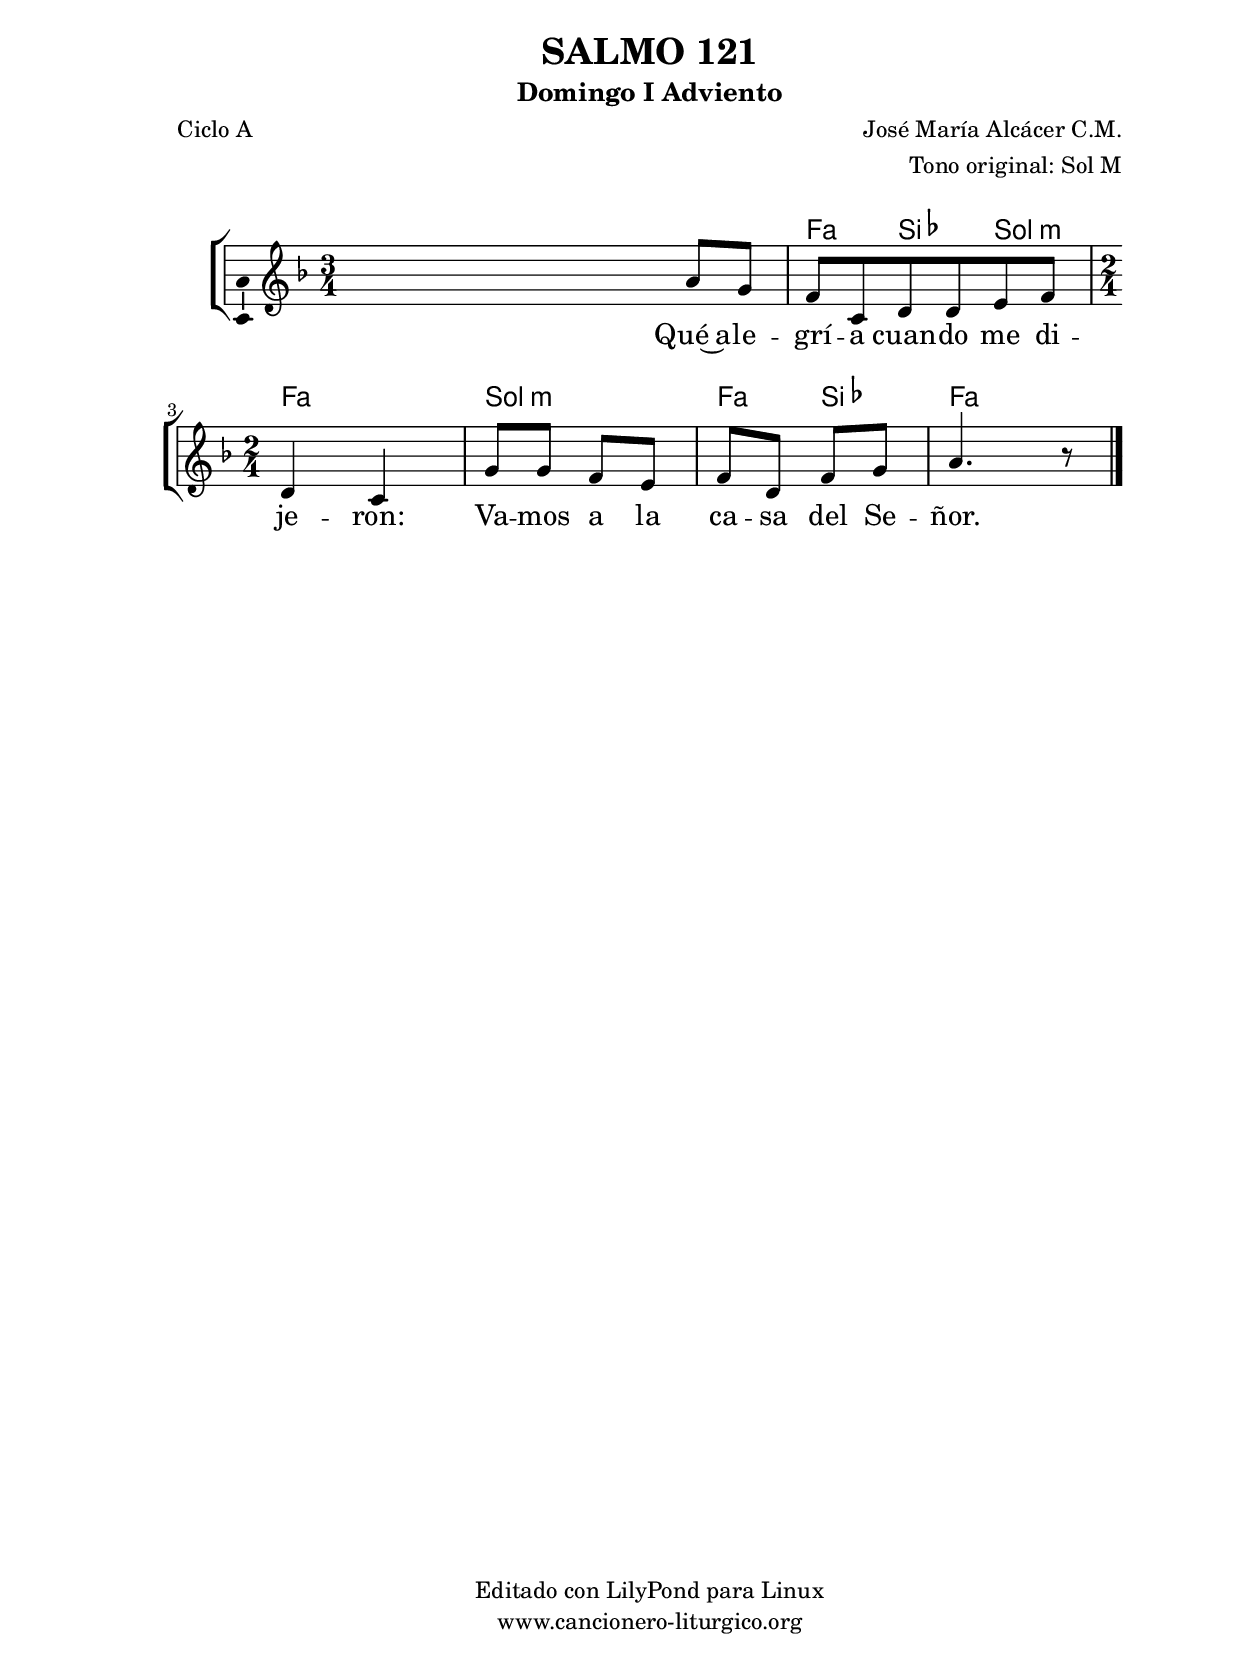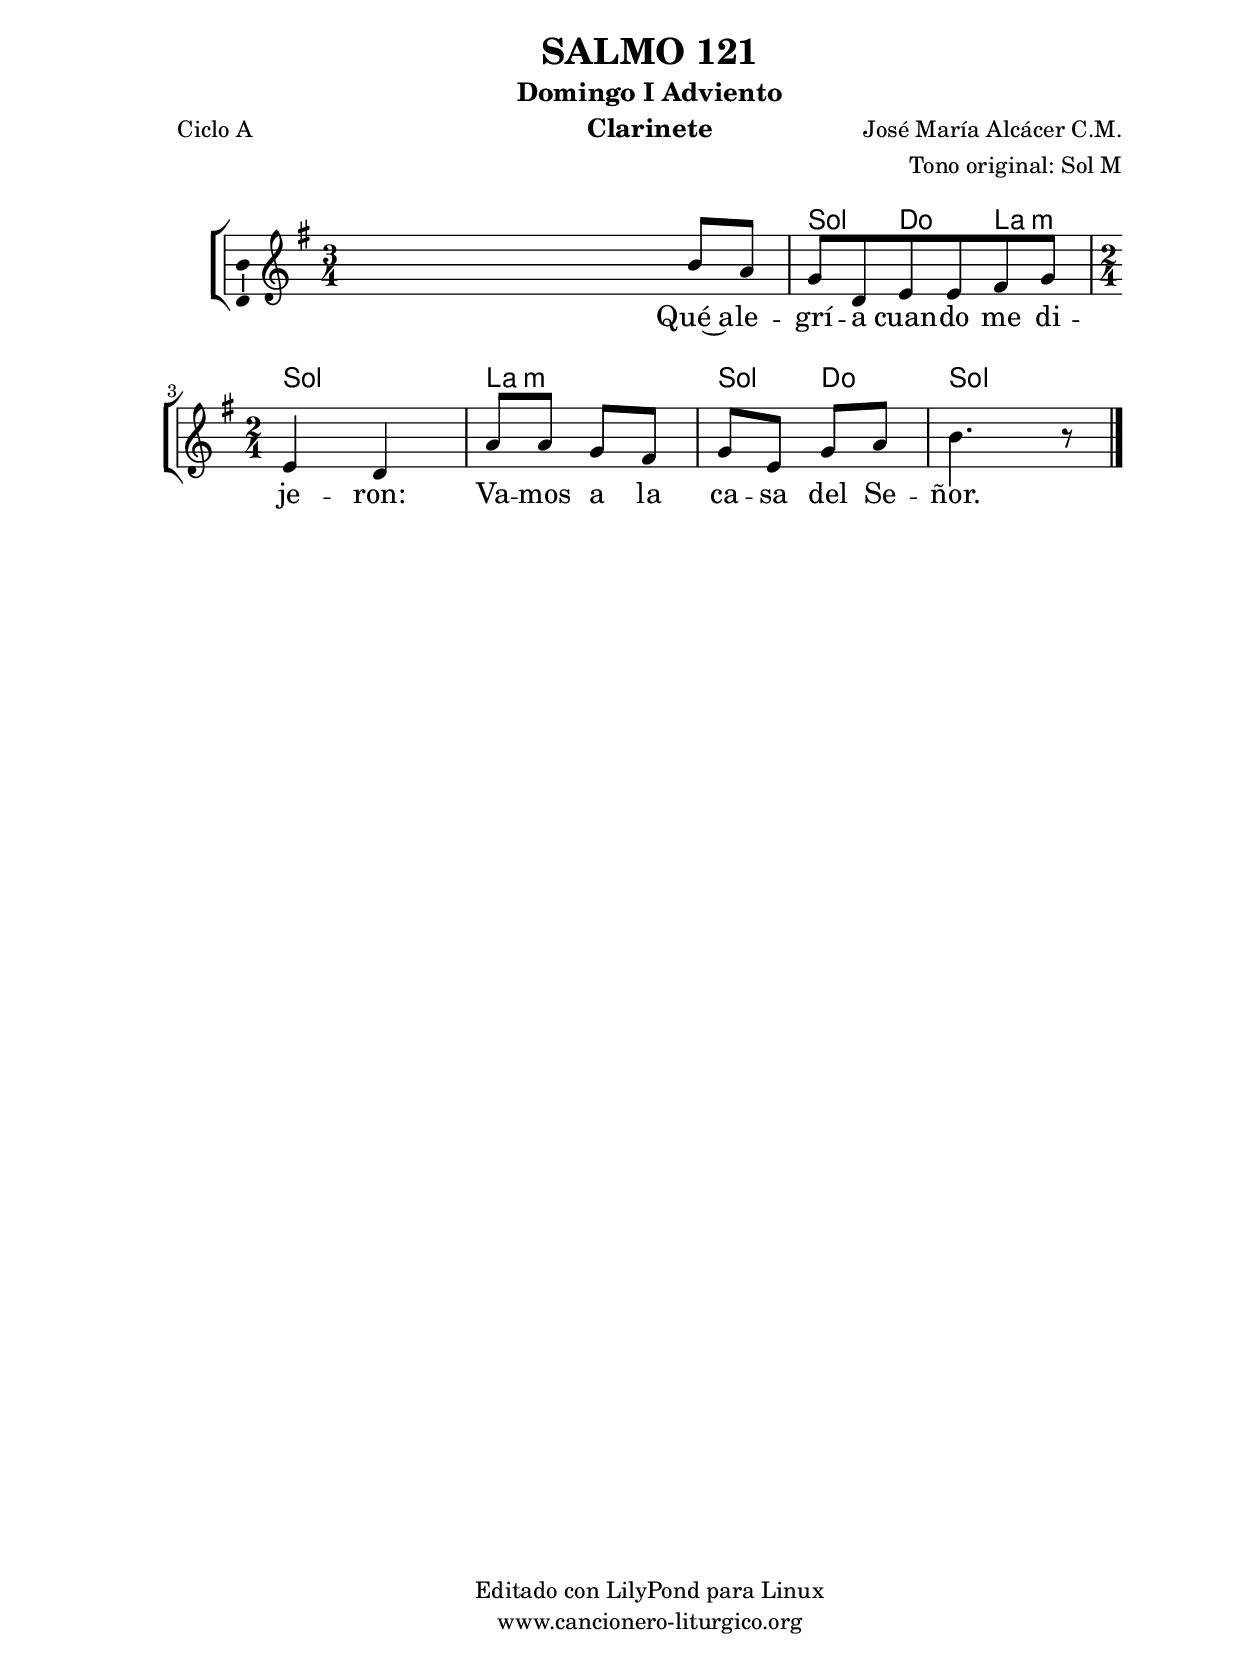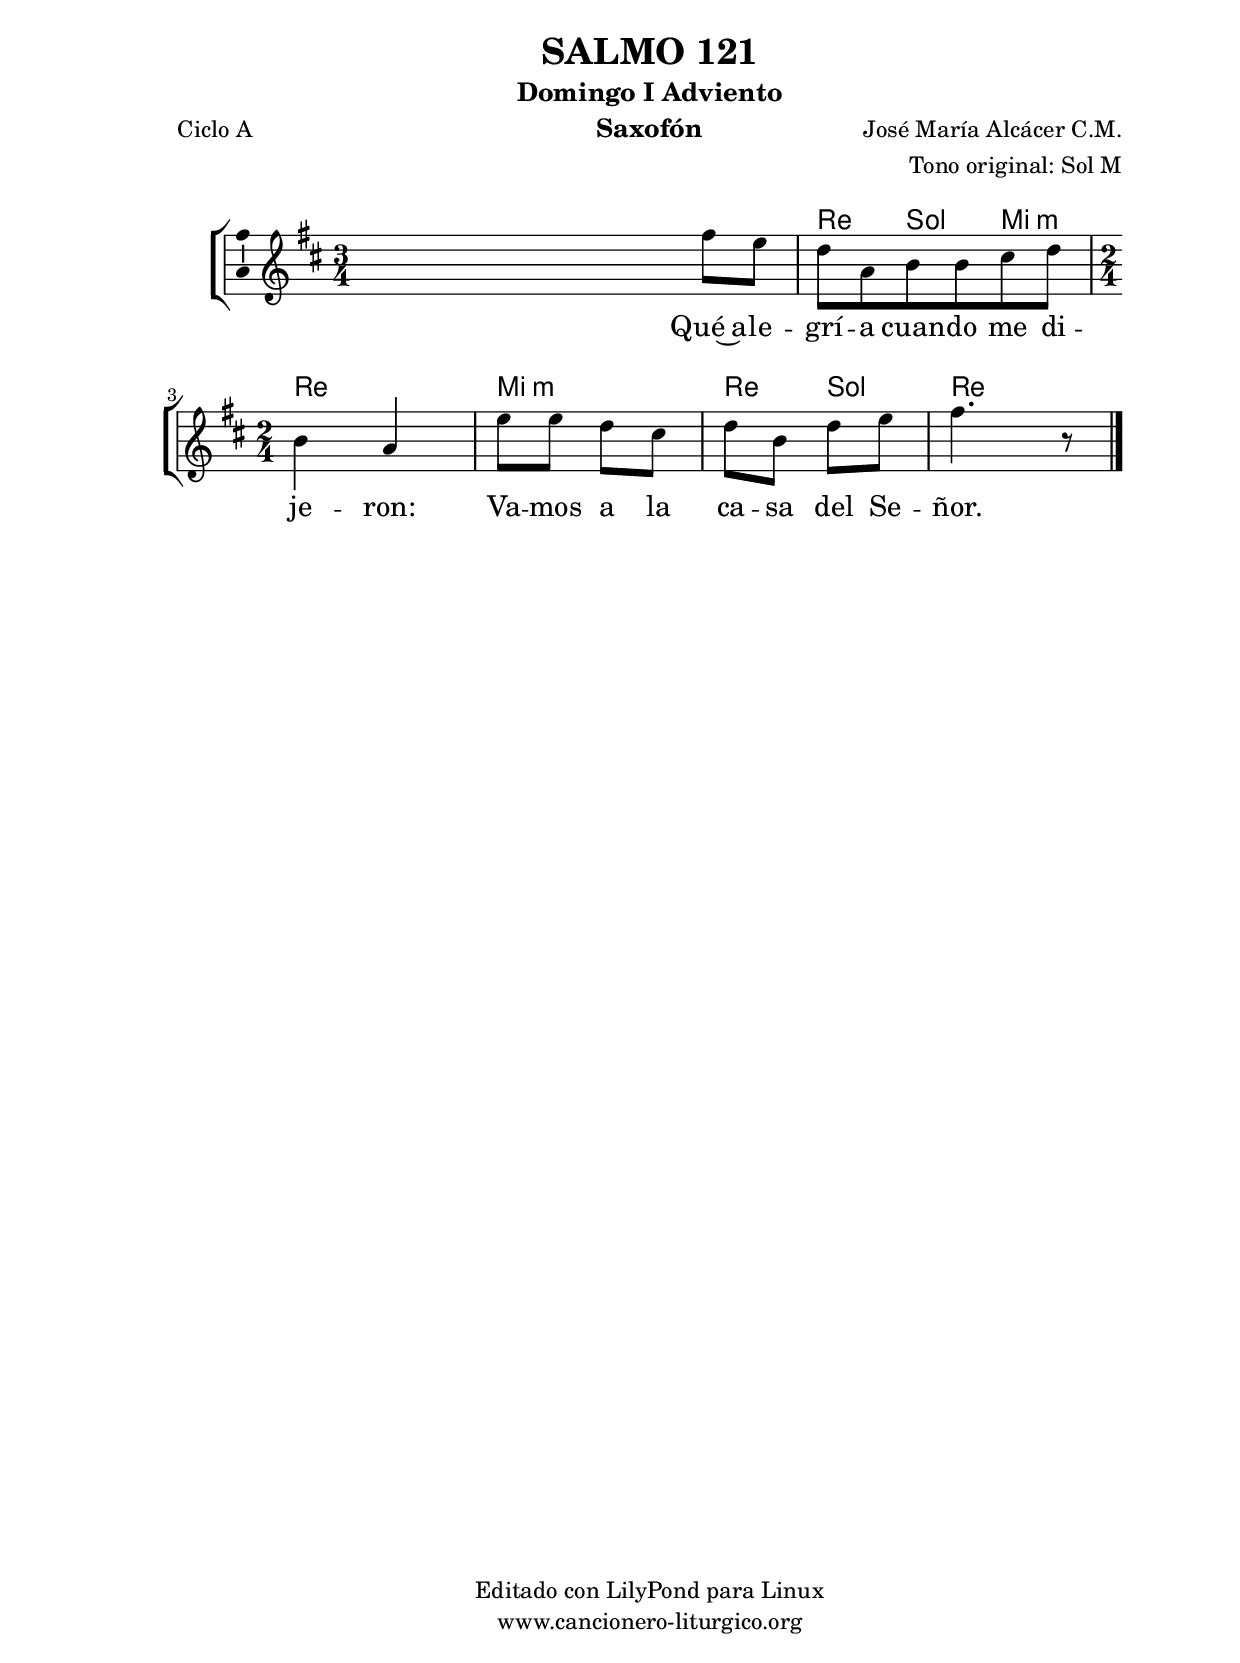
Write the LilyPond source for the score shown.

%
%para convertir .midi en .wav:
%timidity filename.midi -Ow -o finename.wav
%
%
%Para convertir de .wav a .mp3:
%lame -h -m j filename.wav
%
%
%para escuchar el midi:
%timidity nombrefichero.midi
%


%versión de lilypond para la que se ha escrito esta partitura:
\version "2.16.0"

	%Tamaño papel
	#(set-default-paper-size "a4")
	%Tamaño partitura
	#(set-global-staff-size 20)
	%No responde al pulsar sobre una nota
	#(ly:set-option 'point-and-click #f)

%parámetros del encabezamiento:
\header {
	title = "SALMO 121"
	subtitle = "Domingo I Adviento"
	composer = "José María Alcácer C.M."
	poet = "Ciclo A"
	meter = ""
	arranger = "Tono original: Sol M"
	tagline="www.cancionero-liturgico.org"
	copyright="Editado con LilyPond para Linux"
	tiempo = "Adviento"
	usos = "Salmo"
	letra = "Qué alegría cuando me dijeron: Vamos a la casa del Señor."
	}

%parámetros asociados al papel:
\paper  {
	oddHeaderMarkup = \markup {\fill-line { \on-the-fly #not-first-page \fromproperty #'header:title \on-the-fly #not-first-page \fromproperty #'header:composer }}
	evenHeaderMarkup = \markup {\fill-line { \fromproperty #'header:composer \fromproperty #'header:title }}
	#(set-paper-size "a4")
	print-page-number = ##f
	first-page-number = 1
	print-first-page-number = ##f
%	head-separation = 3.0 \cm
	top-margin = 2.0 \cm
	bottom-margin = 0.5\cm
%%%	bottom-margin = -1.0\cm
	left-margin = 3.0 \cm
	line-width = 16.0 \cm 
	indent = 8\mm
	interscoreline = 2.\mm
	between-system-space = 15\mm
%	para que las partituras no llenen la hoja:
	ragged-bottom = ##t
%	idem para la última hoja:
	ragged-last-bottom = ##f
%	para que las partituras llenen el ancho del papel:
	ragged-last = ##f
	after-title-space = 2.5 \cm
%page-count=1
%system-count=8

	%Flexible Vertical Spacing
%	markup-markup-spacing =
%	#'((basic-distance . 15) (minimum-distance . 15) (padding . 3))
	markup-system-spacing =
	#'((basic-distance . 15) (minimum-distance . 15) (padding . 3))
	system-system-spacing =
	#'((basic-distance . 15) (minimum-distance . 15) (padding . 3))
	score-system-spacing =
	#'((basic-distance . 15) (minimum-distance . 15) (padding . 5))
%	top-system-spacing = % header
%	#'((basic-distance . 8) (minimum-distance . 0) (padding . 3))
%	top-markup-spacing =
%	#'((basic-distance . 20) (minimum-distance . 20) (padding . 3))
	last-bottom-spacing = % footer
	#'((basic-distance . 5) (minimum-distance . 5) (padding . 3))
%	score-markup-spacing =
%	#'((basic-distance . 16) (minimum-distance . 13) (padding . 3))

	}


%parámetros que afectan a toda la partitura:
global =  {
	%clave de sol (G):
	\clef G
	%armadura:
	\transpose g f
	\key g \major
	\tempo 4=72
	\set Score.tempoHideNote = ##t
	}


acordes = {
	\italianChords
	\chordmode {
	\transpose g f
{

s2.
g4 c a:m g2 a:m g4 c g2

	}
	}
}

melodia = 
	\transpose g f
{
	\relative c''{

\time 3/4
s2 b8 a
g8 d e e fis g
\time 2/4
e4 d
a'8 a g fis
g8 e g a
b4. r8

	\bar "|."
	}
	}


texto = \lyricmode {
Qué~a -- le -- grí -- a cuan -- do me di -- je -- ron: Va -- mos a la ca -- sa del Se -- ñor.
	}


acordesStaff = \context ChordNames = acordesStaff <<
	\set chordChanges = ##t
	\acordes
	>>


vozStaff = \context Voice = vozStaff
\with {\consists "Ambitus_engraver"}
<<
%	\set Staff.instrumentName = ""
%	\set Staff.shortInstrumentName = ""
%	\set Staff.midiInstrument = #"clarinet"
%	\set Staff.midiInstrument = #"cello"
%	\set Staff.midiInstrument = #"flute"
	\set Staff.midiInstrument = #"electric guitar (jazz)"
%	\set Staff.midiInstrument = #"english horn"
%	\set Staff.midiInstrument = #"violin"
%	\set Staff.midiInstrument = #"glockenspiel"
	\set Staff.midiMinimumVolume = #0.7
	\set Staff.midiMaximumVolume = #0.9
	\global
	\melodia
	>>


textoStaff = \context Lyrics = textoStaff <<
	\lyricsto vozStaff \texto
	>>

\book {
	\score {
		\context ChoirStaff {
			\override StaffGroup.SystemStartBracket #'collapse-height = #1
			\override Score.SystemStartBar #'collapse-height = #1
			<<
			\acordesStaff
			\vozStaff
			\textoStaff
			>>
			}
		\layout {
	    		\context {
				\Lyrics
				\override LyricText #'font-size = #2
				}
	   		 \context {
				\Score
				%fontSize = #3
				\override StaffSymbol #'staff-space = #(magstep +3)
				%\override Beam #'thickness = #0.55
				%\override SpacingSpanner #'spacing-increment = #1.0
				%\override Slur #'height-limit = #1.5
				}
			}
		}
	\score {
		\unfoldRepeats
		\context ChoirStaff {
			<<
			\acordesStaff
			\vozStaff
			>>
			}
		\midi {
	  		\context {
	  			\Score
				tempoWholesPerMinute = #(ly:make-moment 70 4)
				}
			}
		}
	}

%Partitura para clarinete
#(define output-suffix "C")
\book {
	\header{
		instrument = "Clarinete"
		}
	\score {
		\context ChoirStaff {
			\override StaffGroup.SystemStartBracket #'collapse-height = #1
			\override Score.SystemStartBar #'collapse-height = #1
\transpose c d
			<<
			\acordesStaff
			\vozStaff
			\textoStaff
			>>
			}
		\layout {
	    		\context {
				\Lyrics
				\override LyricText #'font-size = #2
				}
	   		 \context {
				\Score
				%fontSize = #3
				\override StaffSymbol #'staff-space = #(magstep +3)
				%\override Beam #'thickness = #0.55
				%\override SpacingSpanner #'spacing-increment = #1.0
				%\override Slur #'height-limit = #1.5
				}
			}
		}
	}

%Partitura para saxofón
#(define output-suffix "S")
\book {
	\header{
		instrument = "Saxofón"
		}
	\score {
		\context ChoirStaff {
			\override StaffGroup.SystemStartBracket #'collapse-height = #1
			\override Score.SystemStartBar #'collapse-height = #1
\transpose c a
			<<
			\acordesStaff
			\vozStaff
			\textoStaff
			>>
			}
		\layout {
	    		\context {
				\Lyrics
				\override LyricText #'font-size = #2
				}
	   		 \context {
				\Score
				%fontSize = #3
				\override StaffSymbol #'staff-space = #(magstep +3)
				%\override Beam #'thickness = #0.55
				%\override SpacingSpanner #'spacing-increment = #1.0
				%\override Slur #'height-limit = #1.5
				}
			}
		}
	}

